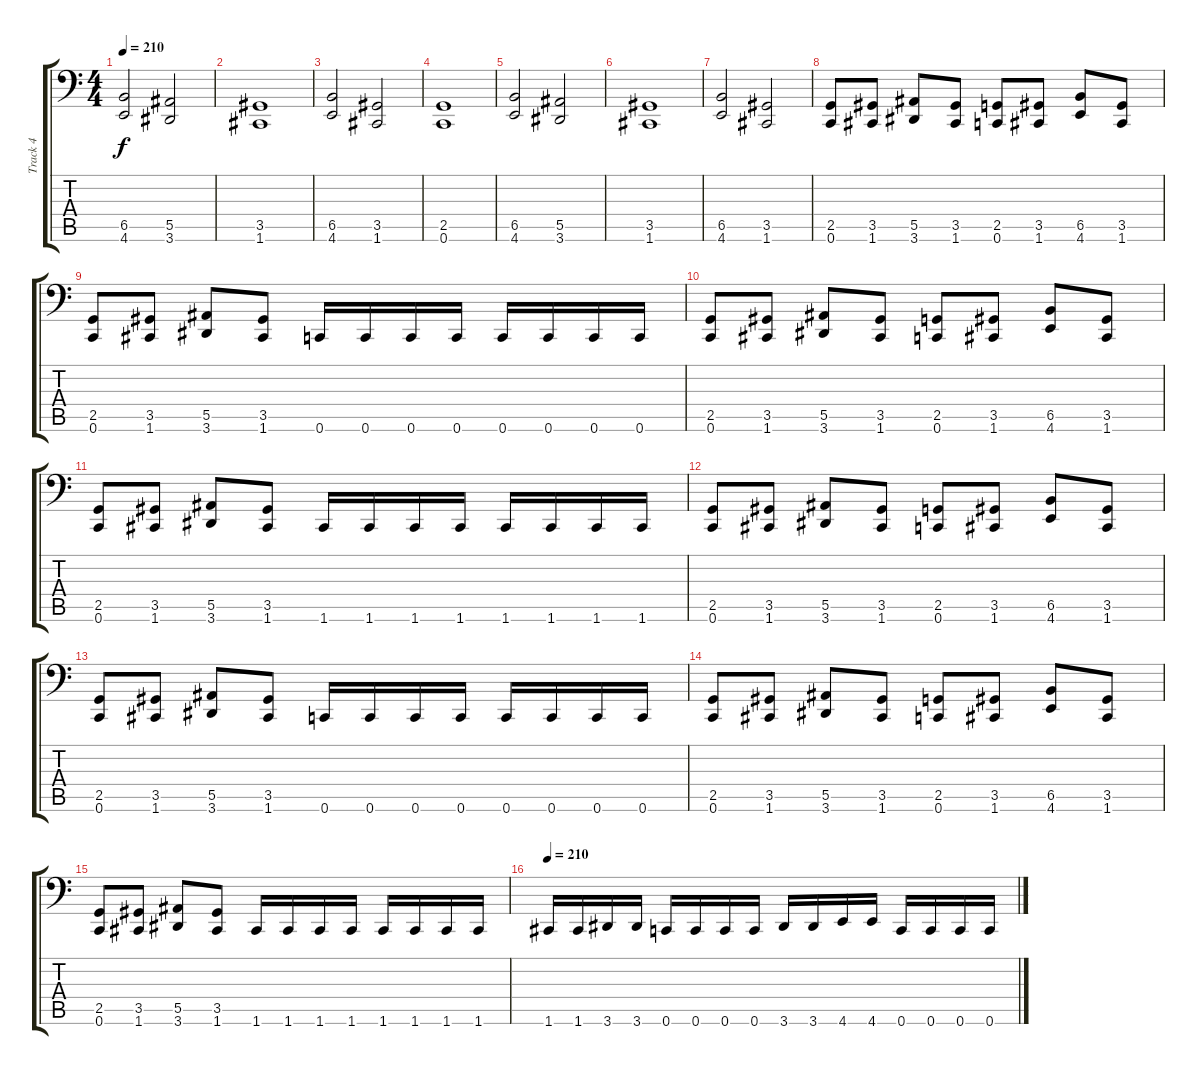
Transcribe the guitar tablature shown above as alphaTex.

\track ("Track 4" "Track 4") {instrument electricbassfinger}
\staff {score tabs}
\tuning (C3 G2 Eb2 Bb1 F1 C1) {hide}
\ts (4 4)
\tempo 210
\clef f4
\ks c
(6.5 4.6).2{dy f} (5.5 3.6).2 |
(3.5 1.6).1 |
(6.5 4.6).2 (3.5 1.6).2 |
(2.5 0.6).1 |
(6.5 4.6).2 (5.5 3.6).2 |
(3.5 1.6).1 |
(6.5 4.6).2 (3.5 1.6).2 |
(2.5 0.6).8 (3.5 1.6).8 (5.5 3.6).8 (3.5 1.6).8 (2.5 0.6).8 (3.5 1.6).8 (6.5 4.6).8 (3.5 1.6).8 |
(2.5 0.6).8 (3.5 1.6).8 (5.5 3.6).8 (3.5 1.6).8 0.6.16 0.6.16 0.6.16 0.6.16 0.6.16 0.6.16 0.6.16 0.6.16 |
(2.5 0.6).8 (3.5 1.6).8 (5.5 3.6).8 (3.5 1.6).8 (2.5 0.6).8 (3.5 1.6).8 (6.5 4.6).8 (3.5 1.6).8 |
(2.5 0.6).8 (3.5 1.6).8 (5.5 3.6).8 (3.5 1.6).8 1.6.16 1.6.16 1.6.16 1.6.16 1.6.16 1.6.16 1.6.16 1.6.16 |
(2.5 0.6).8 (3.5 1.6).8 (5.5 3.6).8 (3.5 1.6).8 (2.5 0.6).8 (3.5 1.6).8 (6.5 4.6).8 (3.5 1.6).8 |
(2.5 0.6).8 (3.5 1.6).8 (5.5 3.6).8 (3.5 1.6).8 0.6.16 0.6.16 0.6.16 0.6.16 0.6.16 0.6.16 0.6.16 0.6.16 |
(2.5 0.6).8 (3.5 1.6).8 (5.5 3.6).8 (3.5 1.6).8 (2.5 0.6).8 (3.5 1.6).8 (6.5 4.6).8 (3.5 1.6).8 |
(2.5 0.6).8 (3.5 1.6).8 (5.5 3.6).8 (3.5 1.6).8 1.6.16 1.6.16 1.6.16 1.6.16 1.6.16 1.6.16 1.6.16 1.6.16 |
\tempo 210
1.6.16 1.6.16 3.6.16 3.6.16 0.6.16 0.6.16 0.6.16 0.6.16 3.6.16 3.6.16 4.6.16 4.6.16 0.6.16 0.6.16 0.6.16 0.6.16
